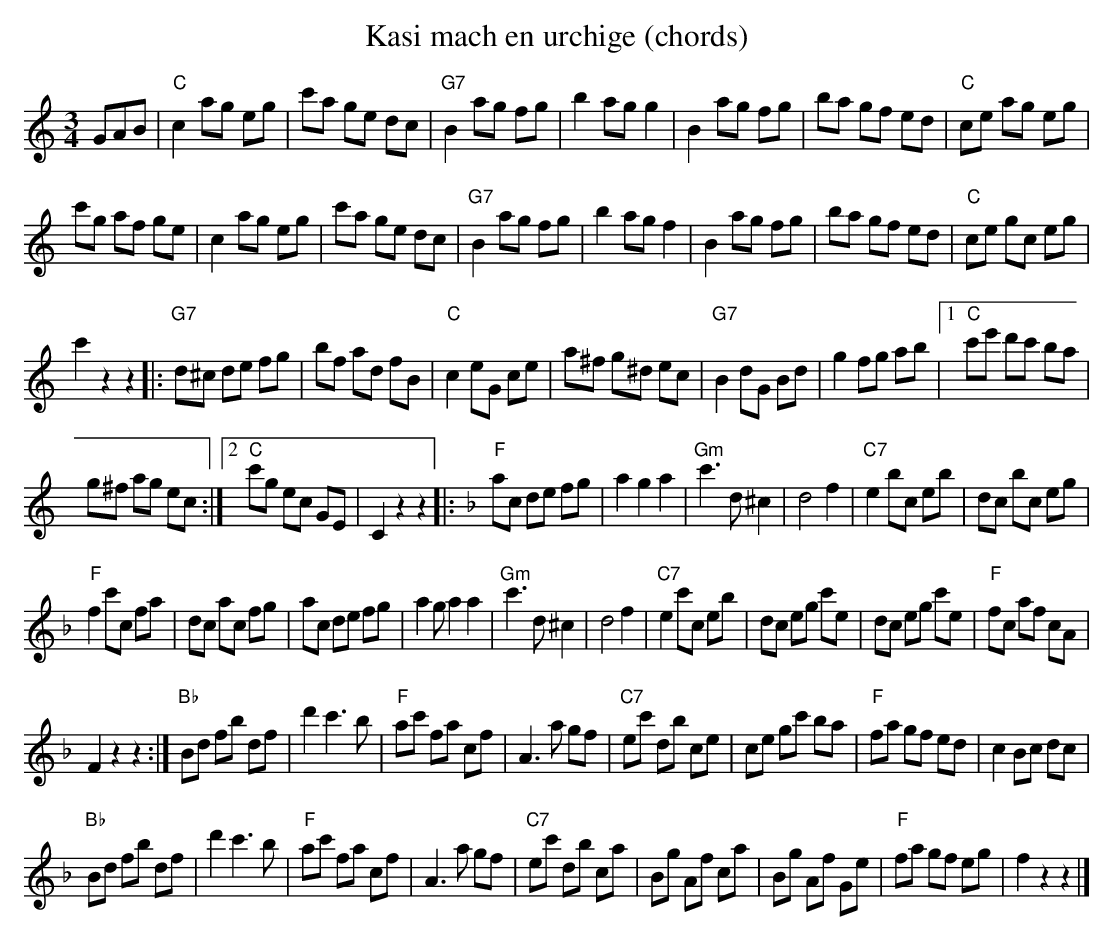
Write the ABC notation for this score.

X:1
T:Kasi mach en urchige (chords)
M:3/4
L:1/8
K:C %%MIDI gchordon
GAB | "C"c2 ag eg | c'a ge dc | "G7"B2 ag fg | b2 ag g2 | B2 ag fg | ba gf ed | "C"ce ag eg |
c'g af ge | c2 ag eg | c'a ge dc | "G7"B2 ag fg | b2 ag f2 | B2 ag fg | ba gf ed | "C"ce gc eg |
c'2z2z2 |: "G7"d^c de fg | bf ad fB | "C"c2 eG ce | a^f g^d ec | "G7"B2 dG Bd | g2 fg ab |1 "C"c'e' d'c' ba |
g^f ag ec :|2 "C"c'g ec GE | C2z2z2 |: [K:F] "F"ac de fg | a2g2a2 | "Gm"c'3 d ^c2 | d4f2 | "C7"e2 bc eb | dc bc eg |
"F"f2 c'c fa | dc ac fg | ac de fg | a2ga2a2 | "Gm"c'3d ^c2 | d4f2 | "C7"e2 c'c eb | dc eg c'e | dc eg c'e | "F"fc af cA |
F2z2z2 :| "Bb"Bd fb df | d'2 c'3b | "F"ac' fa cf | A3a gf | "C7"ec' db ce | ce gc' ba | "F"fa gf ed | c2 Bc dc |
"Bb"Bd fb df | d'2 c'3b | "F"ac' fa cf | A3a gf | "C7"ec' db ca | Bg Af ca | Bg Af Ge | "F"fa gf eg | f2z2z2 |]
